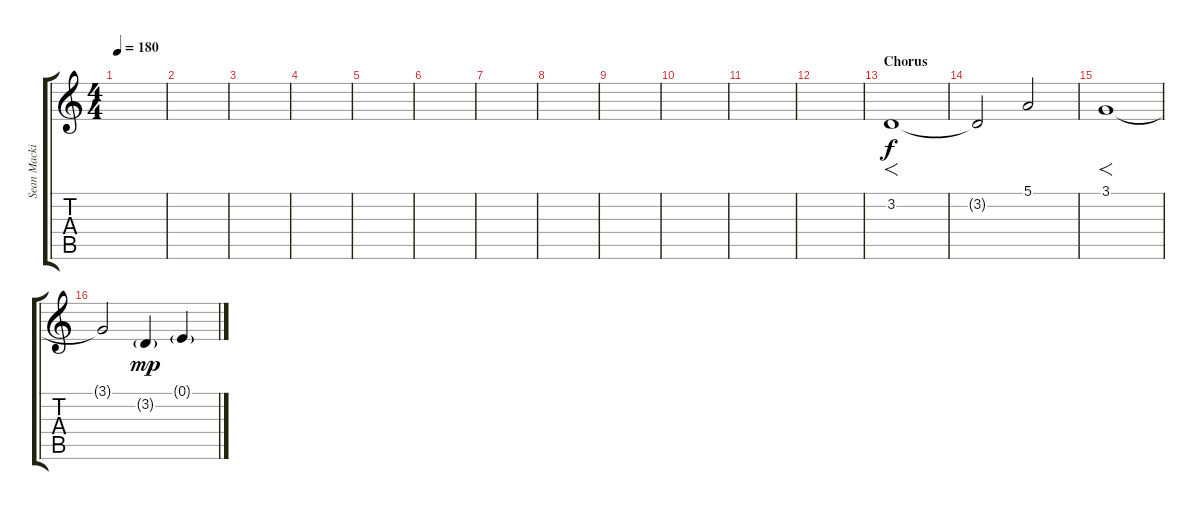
\track ("Sean Mackin (Violin)" "Sean Macki") {instrument violin}
\staff {score tabs}
\tuning (E4 B3 G3 D3 A2 E2) {hide}
\ts (4 4)
\tempo 180
\clef g2
\ks c
|
|
|
|
|
|
|
|
|
|
|
|
\section ("" "Chorus")
3.2.1{f volume 13} |
3.2{t}.2 5.1.2 |
3.1.1{f} |
3.1{t}.2 3.2{g}.4{dy mp} 0.1{g}.4
